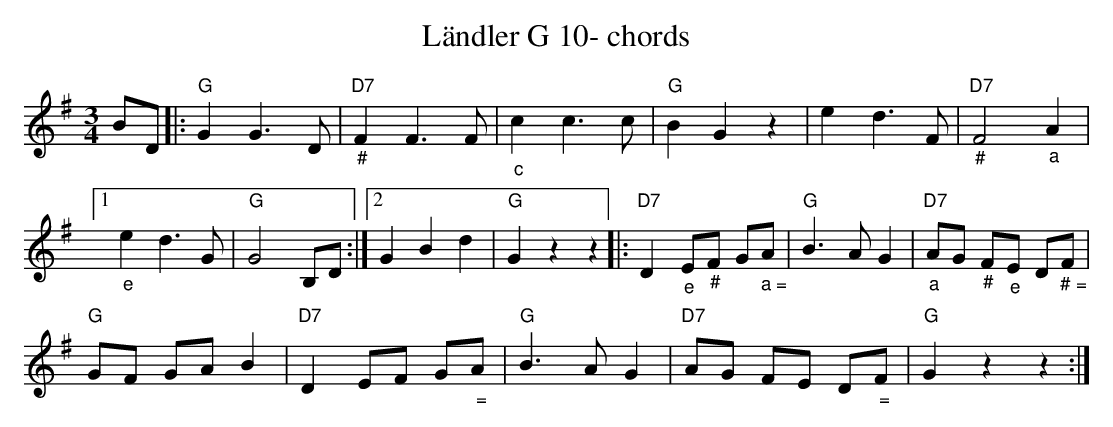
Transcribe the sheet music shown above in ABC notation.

X:1
T:L\"andler G 10- chords
M:3/4
L:1/8
K:Gmaj%%MIDI gchordon
BD |: "G"G2G3D | "D7""_#"F2F3F | "_c"c2c3c | "G"B2G2z2 | e2d3F | "D7""_#"F4"_a"A2 |1
"_e"e2d3G | "G"G4B,D :|2 G2B2d2 | "G"G2z2z2 |: "D7"D2"_e"E"_#"F G"_ a ="A | "G"B3AG2 | "D7""_a"AG "_#"F"_e"E D"_ # ="F |
"G"GF GAB2 | "D7"D2EF G"_ ="A | "G"B3AG2 | "D7"AG FE D"_ ="F | "G"G2z2z2 :|
